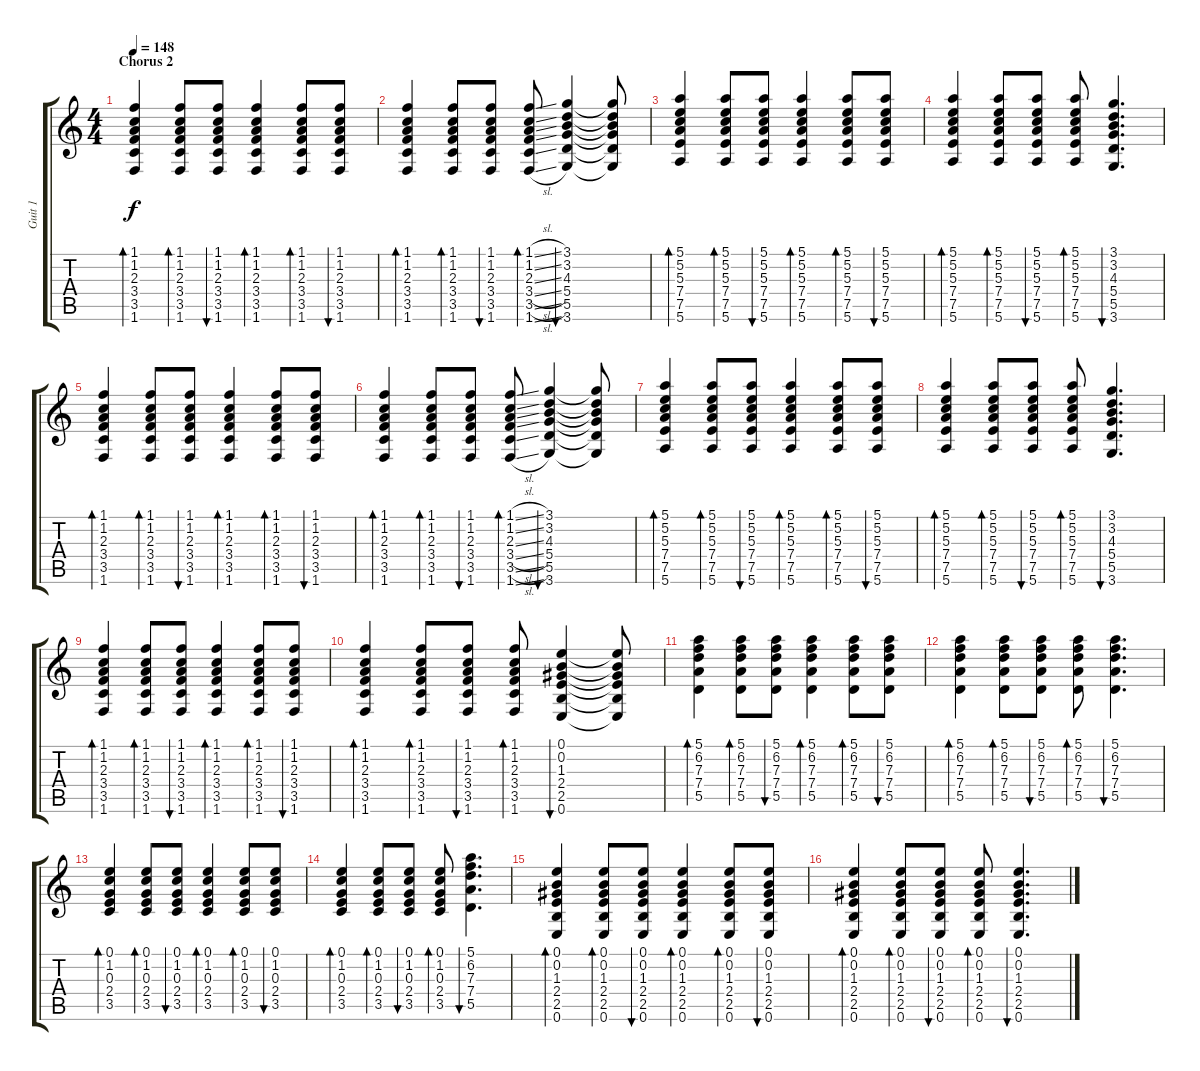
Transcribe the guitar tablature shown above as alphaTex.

\track ("Guit 1" "Guit 1") {instrument acousticguitarsteel}
\staff {score tabs}
\tuning (E4 B3 G3 D3 A2 E2) {hide}
\ts (4 4)
\section ("" "Chorus 2")
\tempo 148
\clef g2
\ks c
(1.1 1.2 2.3 3.4 3.5 1.6).4{bd 30 dy f} (1.1 1.2 2.3 3.4 3.5 1.6).8{bd 30} (1.1 1.2 2.3 3.4 3.5 1.6).8{bu 30} (1.1 1.2 2.3 3.4 3.5 1.6).4{bd 30} (1.1 1.2 2.3 3.4 3.5 1.6).8{bd 30} (1.1 1.2 2.3 3.4 3.5 1.6).8{bu 30} |
(1.1 1.2 2.3 3.4 3.5 1.6).4{bd 30} (1.1 1.2 2.3 3.4 3.5 1.6).8{bd 30} (1.1 1.2 2.3 3.4 3.5 1.6).8{bu 30} (1.1{sl} 1.2{sl} 2.3{sl} 3.4{sl} 3.5{sl} 1.6{sl}).8{bd 30} (3.1 3.2 4.3 5.4 5.5 3.6).4{bu 30} (3.1{t} 3.2{t} 4.3{t} 5.4{t} 5.5{t} 3.6{t}).8 |
(5.1 5.2 5.3 7.4 7.5 5.6).4{bd 30} (5.1 5.2 5.3 7.4 7.5 5.6).8{bd 30} (5.1 5.2 5.3 7.4 7.5 5.6).8{bu 30} (5.1 5.2 5.3 7.4 7.5 5.6).4{bd 30} (5.1 5.2 5.3 7.4 7.5 5.6).8{bd 30} (5.1 5.2 5.3 7.4 7.5 5.6).8{bu 30} |
(5.1 5.2 5.3 7.4 7.5 5.6).4{bd 30} (5.1 5.2 5.3 7.4 7.5 5.6).8{bd 30} (5.1 5.2 5.3 7.4 7.5 5.6).8{bu 30} (5.1 5.2 5.3 7.4 7.5 5.6).8{bd 30} (3.1 3.2 4.3 5.4 5.5 3.6).4{d bu 30} |
(1.1 1.2 2.3 3.4 3.5 1.6).4{bd 30} (1.1 1.2 2.3 3.4 3.5 1.6).8{bd 30} (1.1 1.2 2.3 3.4 3.5 1.6).8{bu 30} (1.1 1.2 2.3 3.4 3.5 1.6).4{bd 30} (1.1 1.2 2.3 3.4 3.5 1.6).8{bd 30} (1.1 1.2 2.3 3.4 3.5 1.6).8{bu 30} |
(1.1 1.2 2.3 3.4 3.5 1.6).4{bd 30} (1.1 1.2 2.3 3.4 3.5 1.6).8{bd 30} (1.1 1.2 2.3 3.4 3.5 1.6).8{bu 30} (1.1{sl} 1.2{sl} 2.3{sl} 3.4{sl} 3.5{sl} 1.6{sl}).8{bd 30} (3.1 3.2 4.3 5.4 5.5 3.6).4{bu 30} (3.1{t} 3.2{t} 4.3{t} 5.4{t} 5.5{t} 3.6{t}).8 |
(5.1 5.2 5.3 7.4 7.5 5.6).4{bd 30} (5.1 5.2 5.3 7.4 7.5 5.6).8{bd 30} (5.1 5.2 5.3 7.4 7.5 5.6).8{bu 30} (5.1 5.2 5.3 7.4 7.5 5.6).4{bd 30} (5.1 5.2 5.3 7.4 7.5 5.6).8{bd 30} (5.1 5.2 5.3 7.4 7.5 5.6).8{bu 30} |
(5.1 5.2 5.3 7.4 7.5 5.6).4{bd 30} (5.1 5.2 5.3 7.4 7.5 5.6).8{bd 30} (5.1 5.2 5.3 7.4 7.5 5.6).8{bu 30} (5.1 5.2 5.3 7.4 7.5 5.6).8{bd 30} (3.1 3.2 4.3 5.4 5.5 3.6).4{d bu 30} |
(1.1 1.2 2.3 3.4 3.5 1.6).4{bd 30} (1.1 1.2 2.3 3.4 3.5 1.6).8{bd 30} (1.1 1.2 2.3 3.4 3.5 1.6).8{bu 30} (1.1 1.2 2.3 3.4 3.5 1.6).4{bd 30} (1.1 1.2 2.3 3.4 3.5 1.6).8{bd 30} (1.1 1.2 2.3 3.4 3.5 1.6).8{bu 30} |
(1.1 1.2 2.3 3.4 3.5 1.6).4{bd 30} (1.1 1.2 2.3 3.4 3.5 1.6).8{bd 30} (1.1 1.2 2.3 3.4 3.5 1.6).8{bu 30} (1.1 1.2 2.3 3.4 3.5 1.6).8{bd 30} (0.1 0.2 1.3 2.4 2.5 0.6).4{bu 30} (0.1{t} 0.2{t} 1.3{t} 2.4{t} 2.5{t} 0.6{t}).8 |
(5.1 6.2 7.3 7.4 5.5).4{bd 30} (5.1 6.2 7.3 7.4 5.5).8{bd 30} (5.1 6.2 7.3 7.4 5.5).8{bu 30} (5.1 6.2 7.3 7.4 5.5).4{bd 30} (5.1 6.2 7.3 7.4 5.5).8{bd 30} (5.1 6.2 7.3 7.4 5.5).8{bu 30} |
(5.1 6.2 7.3 7.4 5.5).4{bd 30} (5.1 6.2 7.3 7.4 5.5).8{bd 30} (5.1 6.2 7.3 7.4 5.5).8{bu 30} (5.1 6.2 7.3 7.4 5.5).8{bd 30} (5.1 6.2 7.3 7.4 5.5).4{d bu 30} |
(0.1 1.2 0.3 2.4 3.5).4{bd 30} (0.1 1.2 0.3 2.4 3.5).8{bd 30} (0.1 1.2 0.3 2.4 3.5).8{bu 30} (0.1 1.2 0.3 2.4 3.5).4{bd 30} (0.1 1.2 0.3 2.4 3.5).8{bd 30} (0.1 1.2 0.3 2.4 3.5).8{bu 30} |
(0.1 1.2 0.3 2.4 3.5).4{bd 30} (0.1 1.2 0.3 2.4 3.5).8{bd 30} (0.1 1.2 0.3 2.4 3.5).8{bu 30} (0.1 1.2 0.3 2.4 3.5).8{bd 30} (5.1 6.2 7.3 7.4 5.5).4{d bu 30} |
(0.1 0.2 1.3 2.4 2.5 0.6).4{bd 30} (0.1 0.2 1.3 2.4 2.5 0.6).8{bd 30} (0.1 0.2 1.3 2.4 2.5 0.6).8{bu 30} (0.1 0.2 1.3 2.4 2.5 0.6).4{bd 30} (0.1 0.2 1.3 2.4 2.5 0.6).8{bd 30} (0.1 0.2 1.3 2.4 2.5 0.6).8{bu 30} |
(0.1 0.2 1.3 2.4 2.5 0.6).4{bd 30} (0.1 0.2 1.3 2.4 2.5 0.6).8{bd 30} (0.1 0.2 1.3 2.4 2.5 0.6).8{bu 30} (0.1 0.2 1.3 2.4 2.5 0.6).8{bd 30} (0.1 0.2 1.3 2.4 2.5 0.6).4{d bu 30}
